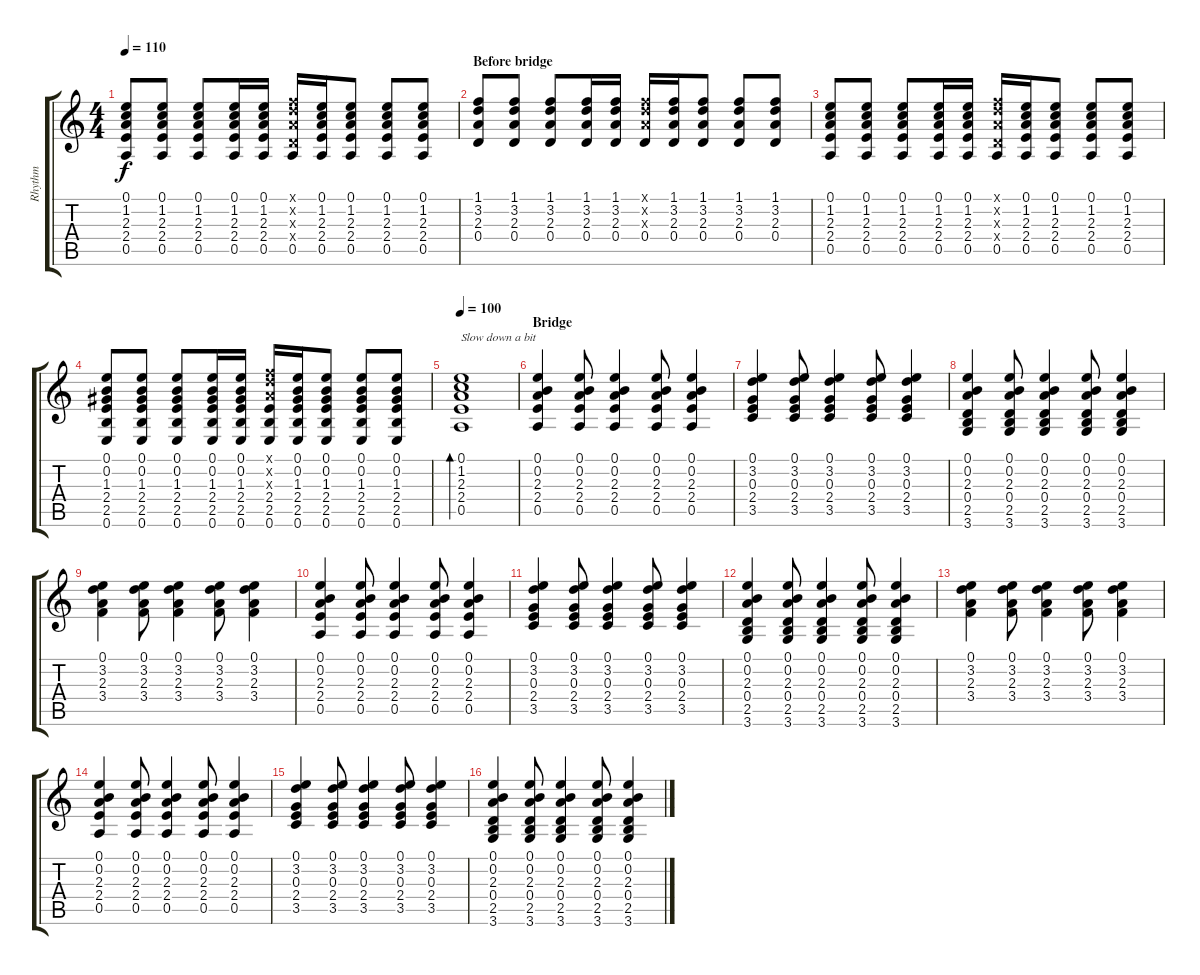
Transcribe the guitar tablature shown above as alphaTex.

\track ("Rhythm" "Rhythm") {instrument acousticguitarsteel}
\staff {score tabs}
\tuning (E4 B3 G3 D3 A2 E2) {hide}
\ts (4 4)
\tempo 110
\clef g2
\ks c
(0.1 1.2 2.3 2.4 0.5).8{dy f} (0.1 1.2 2.3 2.4 0.5).8 (0.1 1.2 2.3 2.4 0.5).8 (0.1 1.2 2.3 2.4 0.5).16 (0.1 1.2 2.3 2.4 0.5).16 (1.1{x} 3.2{x} 2.3{x} 0.4{x} 0.5).16 (0.1 1.2 2.3 2.4 0.5).16 (0.1 1.2 2.3 2.4 0.5).8 (0.1 1.2 2.3 2.4 0.5).8 (0.1 1.2 2.3 2.4 0.5).8 |
\section ("" "Before bridge")
(1.1 3.2 2.3 0.4).8 (1.1 3.2 2.3 0.4).8 (1.1 3.2 2.3 0.4).8 (1.1 3.2 2.3 0.4).16 (1.1 3.2 2.3 0.4).16 (1.1{x} 3.2{x} 2.3{x} 0.4).16 (1.1 3.2 2.3 0.4).16 (1.1 3.2 2.3 0.4).8 (1.1 3.2 2.3 0.4).8 (1.1 3.2 2.3 0.4).8 |
(0.1 1.2 2.3 2.4 0.5).8 (0.1 1.2 2.3 2.4 0.5).8 (0.1 1.2 2.3 2.4 0.5).8 (0.1 1.2 2.3 2.4 0.5).16 (0.1 1.2 2.3 2.4 0.5).16 (1.1{x} 3.2{x} 2.3{x} 0.4{x} 0.5).16 (0.1 1.2 2.3 2.4 0.5).16 (0.1 1.2 2.3 2.4 0.5).8 (0.1 1.2 2.3 2.4 0.5).8 (0.1 1.2 2.3 2.4 0.5).8 |
(0.1 0.2 1.3 2.4 2.5 0.6).8 (0.1 0.2 1.3 2.4 2.5 0.6).8 (0.1 0.2 1.3 2.4 2.5 0.6).8 (0.1 0.2 1.3 2.4 2.5 0.6).16 (0.1 0.2 1.3 2.4 2.5 0.6).16 (1.1{x} 3.2{x} 2.3{x} 2.4 2.5 0.6).16 (0.1 0.2 1.3 2.4 2.5 0.6).16 (0.1 0.2 1.3 2.4 2.5 0.6).8 (0.1 0.2 1.3 2.4 2.5 0.6).8 (0.1 0.2 1.3 2.4 2.5 0.6).8 |
\tempo 100
(0.1 1.2 2.3 2.4 0.5).1{bd 60 txt "Slow down a bit"} |
\section ("" "Bridge")
(0.1 0.2 2.3 2.4 0.5).4 (0.1 0.2 2.3 2.4 0.5).8 (0.1 0.2 2.3 2.4 0.5).4 (0.1 0.2 2.3 2.4 0.5).8 (0.1 0.2 2.3 2.4 0.5).4 |
(0.1 3.2 0.3 2.4 3.5).4 (0.1 3.2 0.3 2.4 3.5).8 (0.1 3.2 0.3 2.4 3.5).4 (0.1 3.2 0.3 2.4 3.5).8 (0.1 3.2 0.3 2.4 3.5).4 |
(0.1 0.2 2.3 0.4 2.5 3.6).4 (0.1 0.2 2.3 0.4 2.5 3.6).8 (0.1 0.2 2.3 0.4 2.5 3.6).4 (0.1 0.2 2.3 0.4 2.5 3.6).8 (0.1 0.2 2.3 0.4 2.5 3.6).4 |
(0.1 3.2 2.3 3.4).4 (0.1 3.2 2.3 3.4).8 (0.1 3.2 2.3 3.4).4 (0.1 3.2 2.3 3.4).8 (0.1 3.2 2.3 3.4).4 |
(0.1 0.2 2.3 2.4 0.5).4 (0.1 0.2 2.3 2.4 0.5).8 (0.1 0.2 2.3 2.4 0.5).4 (0.1 0.2 2.3 2.4 0.5).8 (0.1 0.2 2.3 2.4 0.5).4 |
(0.1 3.2 0.3 2.4 3.5).4 (0.1 3.2 0.3 2.4 3.5).8 (0.1 3.2 0.3 2.4 3.5).4 (0.1 3.2 0.3 2.4 3.5).8 (0.1 3.2 0.3 2.4 3.5).4 |
(0.1 0.2 2.3 0.4 2.5 3.6).4 (0.1 0.2 2.3 0.4 2.5 3.6).8 (0.1 0.2 2.3 0.4 2.5 3.6).4 (0.1 0.2 2.3 0.4 2.5 3.6).8 (0.1 0.2 2.3 0.4 2.5 3.6).4 |
(0.1 3.2 2.3 3.4).4 (0.1 3.2 2.3 3.4).8 (0.1 3.2 2.3 3.4).4 (0.1 3.2 2.3 3.4).8 (0.1 3.2 2.3 3.4).4 |
(0.1 0.2 2.3 2.4 0.5).4 (0.1 0.2 2.3 2.4 0.5).8 (0.1 0.2 2.3 2.4 0.5).4 (0.1 0.2 2.3 2.4 0.5).8 (0.1 0.2 2.3 2.4 0.5).4 |
(0.1 3.2 0.3 2.4 3.5).4 (0.1 3.2 0.3 2.4 3.5).8 (0.1 3.2 0.3 2.4 3.5).4 (0.1 3.2 0.3 2.4 3.5).8 (0.1 3.2 0.3 2.4 3.5).4 |
(0.1 0.2 2.3 0.4 2.5 3.6).4 (0.1 0.2 2.3 0.4 2.5 3.6).8 (0.1 0.2 2.3 0.4 2.5 3.6).4 (0.1 0.2 2.3 0.4 2.5 3.6).8 (0.1 0.2 2.3 0.4 2.5 3.6).4
